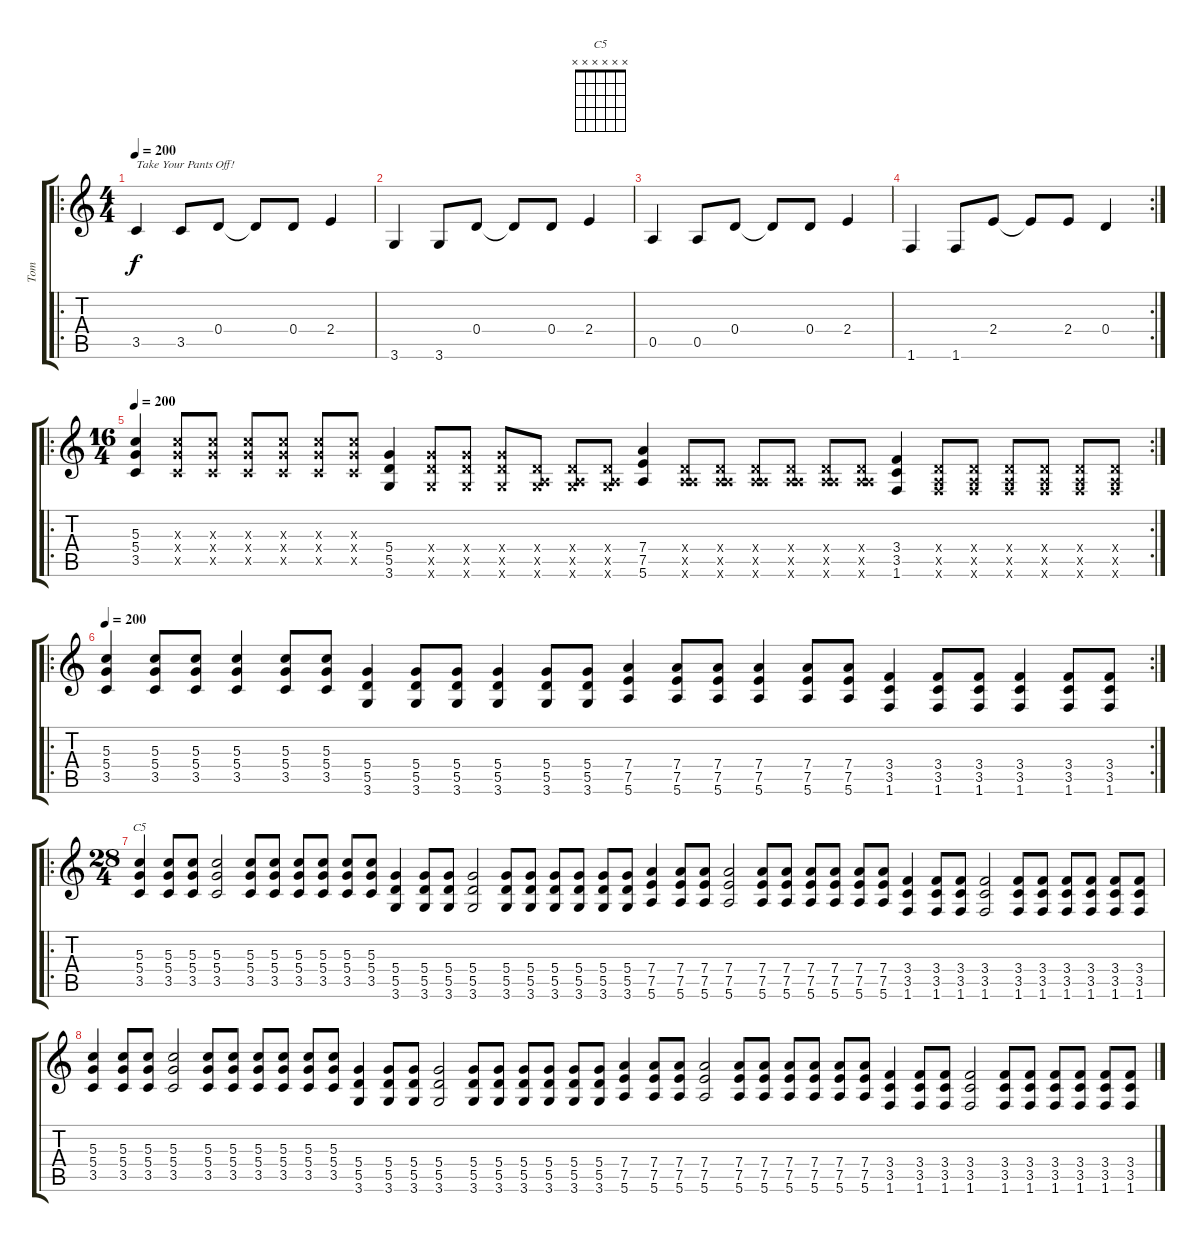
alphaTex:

\track ("Tom" "Tom") {instrument overdrivenguitar}
\staff {score tabs}
\tuning (E4 B3 G3 D3 A2 E2) {hide}
\chord ("C5" x x x x x x) {firstfret 0}
\ro
\ts (4 4)
\tempo 200
\clef g2
\ks c
3.5.4{txt "Take Your Pants Off!" dy f} 3.5.8 0.4.8 0.4{t}.8 0.4.8 2.4.4 |
3.6.4 3.6.8 0.4.8 0.4{t}.8 0.4.8 2.4.4 |
0.5.4 0.5.8 0.4.8 0.4{t}.8 0.4.8 2.4.4 |
\rc 2
1.6.4 1.6.8 2.4.8 2.4{t}.8 2.4.8 0.4.4 |
\ro
\rc 2
\ts (16 4)
\tempo 200
(5.3 5.4 3.5).4 (5.3{x} 5.4{x} 3.5{x}).8 (5.3{x} 5.4{x} 3.5{x}).8 (5.3{x} 5.4{x} 3.5{x}).8 (5.3{x} 5.4{x} 3.5{x}).8 (5.3{x} 5.4{x} 3.5{x}).8 (5.3{x} 5.4{x} 3.5{x}).8 (5.4 5.5 3.6).4 (5.4{x} 5.5{x} 3.6{x}).8 (5.4{x} 5.5{x} 3.6{x}).8 (5.4{x} 5.5{x} 3.6{x}).8 (0.4{x} 0.5{x} 3.6{x}).8 (0.4{x} 0.5{x} 3.6{x}).8 (0.4{x} 0.5{x} 3.6{x}).8 (7.4 7.5 5.6).4 (0.4{x} 0.5{x} 5.6{x}).8 (0.4{x} 0.5{x} 5.6{x}).8 (0.4{x} 0.5{x} 5.6{x}).8 (0.4{x} 0.5{x} 5.6{x}).8 (0.4{x} 0.5{x} 5.6{x}).8 (0.4{x} 0.5{x} 5.6{x}).8 (3.4 3.5 1.6).4 (0.4{x} 0.5{x} 1.6{x}).8 (0.4{x} 0.5{x} 1.6{x}).8 (0.4{x} 0.5{x} 1.6{x}).8 (0.4{x} 0.5{x} 1.6{x}).8 (0.4{x} 0.5{x} 1.6{x}).8 (0.4{x} 0.5{x} 1.6{x}).8 |
\ro
\rc 2
\tempo 200
(5.3 5.4 3.5).4 (5.3 5.4 3.5).8 (5.3 5.4 3.5).8 (5.3 5.4 3.5).4 (5.3 5.4 3.5).8 (5.3 5.4 3.5).8 (5.4 5.5 3.6).4 (5.4 5.5 3.6).8 (5.4 5.5 3.6).8 (5.4 5.5 3.6).4 (5.4 5.5 3.6).8 (5.4 5.5 3.6).8 (7.4 7.5 5.6).4 (7.4 7.5 5.6).8 (7.4 7.5 5.6).8 (7.4 7.5 5.6).4 (7.4 7.5 5.6).8 (7.4 7.5 5.6).8 (3.4 3.5 1.6).4 (3.4 3.5 1.6).8 (3.4 3.5 1.6).8 (3.4 3.5 1.6).4 (3.4 3.5 1.6).8 (3.4 3.5 1.6).8 |
\ro
\ts (28 4)
(5.3 5.4 3.5).4{ch "C5"} (5.3 5.4 3.5).8 (5.3 5.4 3.5).8 (5.3 5.4 3.5).2 (5.3 5.4 3.5).8 (5.3 5.4 3.5).8 (5.3 5.4 3.5).8 (5.3 5.4 3.5).8 (5.3 5.4 3.5).8 (5.3 5.4 3.5).8 (5.4 5.5 3.6).4 (5.4 5.5 3.6).8 (5.4 5.5 3.6).8 (5.4 5.5 3.6).2 (5.4 5.5 3.6).8 (5.4 5.5 3.6).8 (5.4 5.5 3.6).8 (5.4 5.5 3.6).8 (5.4 5.5 3.6).8 (5.4 5.5 3.6).8 (7.4 7.5 5.6).4 (7.4 7.5 5.6).8 (7.4 7.5 5.6).8 (7.4 7.5 5.6).2 (7.4 7.5 5.6).8 (7.4 7.5 5.6).8 (7.4 7.5 5.6).8 (7.4 7.5 5.6).8 (7.4 7.5 5.6).8 (7.4 7.5 5.6).8 (3.4 3.5 1.6).4 (3.4 3.5 1.6).8 (3.4 3.5 1.6).8 (3.4 3.5 1.6).2 (3.4 3.5 1.6).8 (3.4 3.5 1.6).8 (3.4 3.5 1.6).8 (3.4 3.5 1.6).8 (3.4 3.5 1.6).8 (3.4 3.5 1.6).8 |
(5.3 5.4 3.5).4 (5.3 5.4 3.5).8 (5.3 5.4 3.5).8 (5.3 5.4 3.5).2 (5.3 5.4 3.5).8 (5.3 5.4 3.5).8 (5.3 5.4 3.5).8 (5.3 5.4 3.5).8 (5.3 5.4 3.5).8 (5.3 5.4 3.5).8 (5.4 5.5 3.6).4 (5.4 5.5 3.6).8 (5.4 5.5 3.6).8 (5.4 5.5 3.6).2 (5.4 5.5 3.6).8 (5.4 5.5 3.6).8 (5.4 5.5 3.6).8 (5.4 5.5 3.6).8 (5.4 5.5 3.6).8 (5.4 5.5 3.6).8 (7.4 7.5 5.6).4 (7.4 7.5 5.6).8 (7.4 7.5 5.6).8 (7.4 7.5 5.6).2 (7.4 7.5 5.6).8 (7.4 7.5 5.6).8 (7.4 7.5 5.6).8 (7.4 7.5 5.6).8 (7.4 7.5 5.6).8 (7.4 7.5 5.6).8 (3.4 3.5 1.6).4 (3.4 3.5 1.6).8 (3.4 3.5 1.6).8 (3.4 3.5 1.6).2 (3.4 3.5 1.6).8 (3.4 3.5 1.6).8 (3.4 3.5 1.6).8 (3.4 3.5 1.6).8 (3.4 3.5 1.6).8 (3.4 3.5 1.6).8
